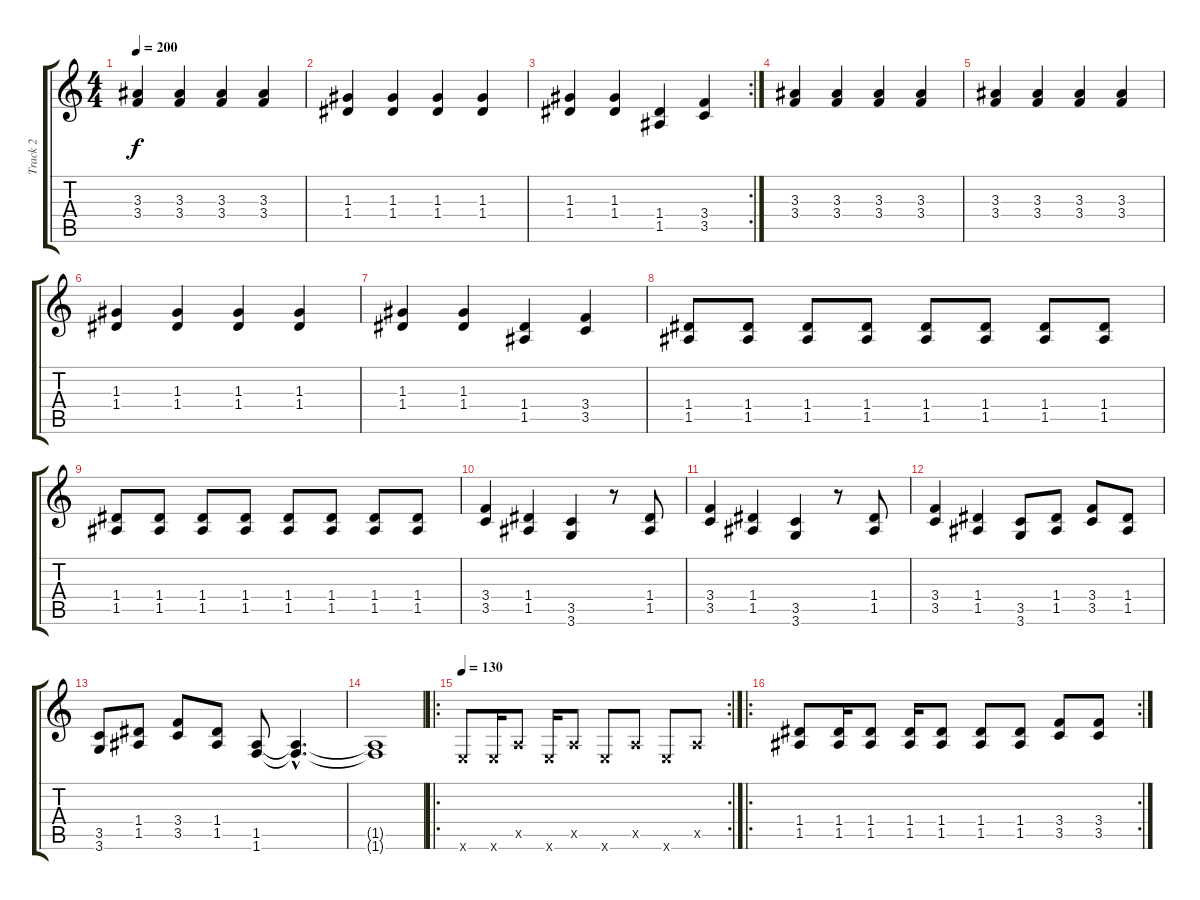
\track ("Track 2" "Track 2") {instrument distortionguitar}
\staff {score tabs}
\tuning (E4 B3 G3 D3 A2 E2) {hide}
\ts (4 4)
\tempo 200
\clef g2
\ks c
(3.3 3.4).4{dy f} (3.3 3.4).4 (3.3 3.4).4 (3.3 3.4).4 |
(1.3 1.4).4 (1.3 1.4).4 (1.3 1.4).4 (1.3 1.4).4 |
\rc 2
(1.3 1.4).4 (1.3 1.4).4 (1.4 1.5).4 (3.4 3.5).4 |
(3.3 3.4).4 (3.3 3.4).4 (3.3 3.4).4 (3.3 3.4).4 |
(3.3 3.4).4 (3.3 3.4).4 (3.3 3.4).4 (3.3 3.4).4 |
(1.3 1.4).4 (1.3 1.4).4 (1.3 1.4).4 (1.3 1.4).4 |
(1.3 1.4).4 (1.3 1.4).4 (1.4 1.5).4 (3.4 3.5).4 |
(1.4 1.5).8 (1.4 1.5).8 (1.4 1.5).8 (1.4 1.5).8 (1.4 1.5).8 (1.4 1.5).8 (1.4 1.5).8 (1.4 1.5).8 |
(1.4 1.5).8 (1.4 1.5).8 (1.4 1.5).8 (1.4 1.5).8 (1.4 1.5).8 (1.4 1.5).8 (1.4 1.5).8 (1.4 1.5).8 |
(3.4 3.5).4 (1.4 1.5).4 (3.5 3.6).4 r.8 (1.4 1.5).8 |
(3.4 3.5).4 (1.4 1.5).4 (3.5 3.6).4 r.8 (1.4 1.5).8 |
(3.4 3.5).4 (1.4 1.5).4 (3.5 3.6).8 (1.4 1.5).8 (3.4 3.5).8 (1.4 1.5).8 |
(3.5 3.6).8 (1.4 1.5).8 (3.4 3.5).8 (1.4 1.5).8 (1.5 1.6).8 (1.5{hac t} 1.6{hac t}).4{d} |
(1.5{t} 1.6{t}).1 |
\ro
\rc 2
\tempo 130
0.6{x}.8 0.6{x}.16 0.5{x}.8 0.6{x}.16 0.5{x}.8 0.6{x}.8 0.5{x}.8 0.6{x}.8 0.5{x}.8 |
\ro
\rc 2
(1.4 1.5).8 (1.4 1.5).16 (1.4 1.5).8 (1.4 1.5).16 (1.4 1.5).8 (1.4 1.5).8 (1.4 1.5).8 (3.4 3.5).8 (3.4 3.5).8
